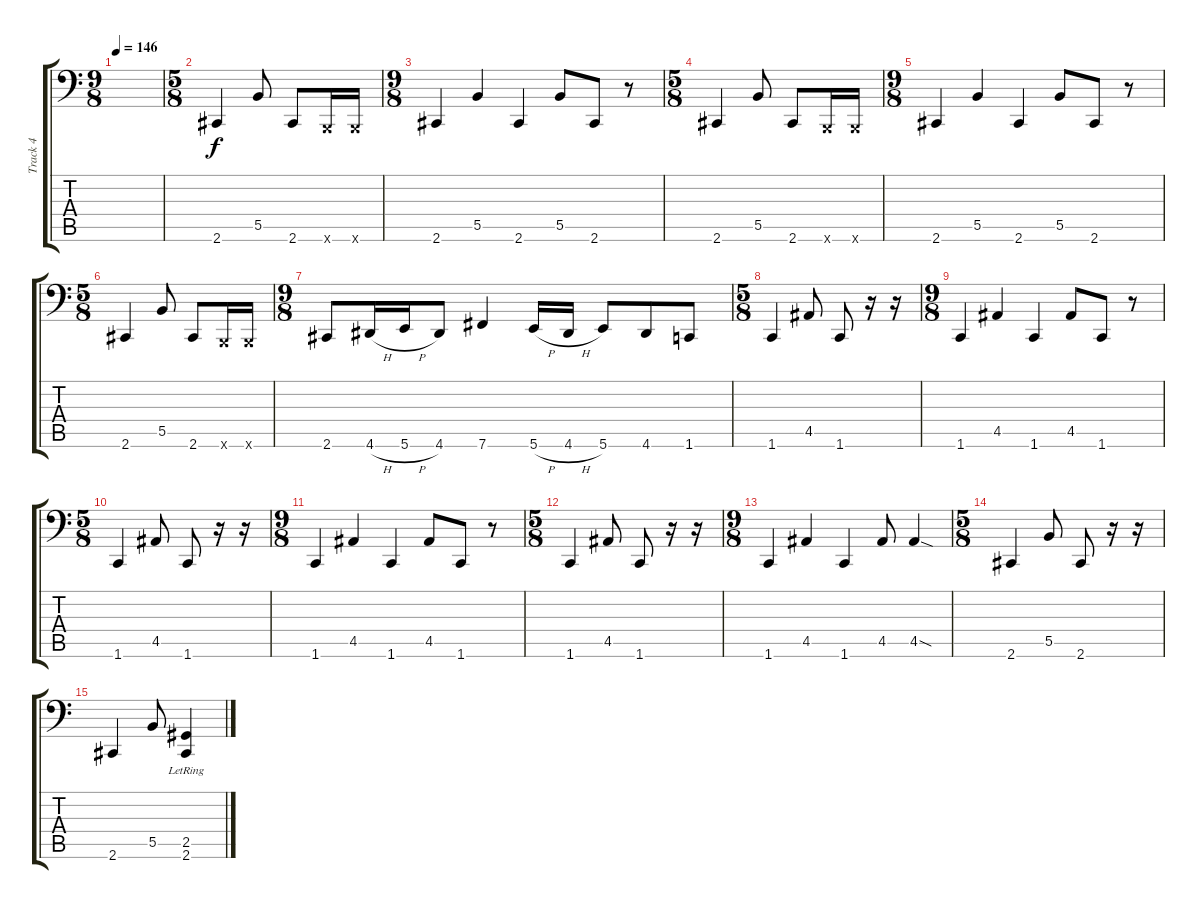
\track ("Track 4" "Track 4") {instrument electricbassfinger}
\staff {score tabs}
\tuning (E3 B2 G2 B1 Gb1 B0) {hide}
\ts (9 8)
\tempo 146
\clef f4
\ks c
|
\ts (5 8)
2.6.4 5.5.8 2.6.8 0.6{x}.16 0.6{x}.16 |
\ts (9 8)
2.6.4 5.5.4 2.6.4 5.5.8 2.6.8 r.8 |
\ts (5 8)
2.6.4 5.5.8 2.6.8 0.6{x}.16 0.6{x}.16 |
\ts (9 8)
2.6.4 5.5.4 2.6.4 5.5.8 2.6.8 r.8 |
\ts (5 8)
2.6.4 5.5.8 2.6.8 0.6{x}.16 0.6{x}.16 |
\ts (9 8)
2.6.8 4.6{h}.16 5.6{h}.16 4.6.8 7.6.4 5.6{h}.16 4.6{h}.16 5.6.8 4.6.8 1.6.8 |
\ts (5 8)
1.6.4 4.5.8 1.6.8 r.16 r.16 |
\ts (9 8)
1.6.4 4.5.4 1.6.4 4.5.8 1.6.8 r.8 |
\ts (5 8)
1.6.4 4.5.8 1.6.8 r.16 r.16 |
\ts (9 8)
1.6.4 4.5.4 1.6.4 4.5.8 1.6.8 r.8 |
\ts (5 8)
1.6.4 4.5.8 1.6.8 r.16 r.16 |
\ts (9 8)
1.6.4 4.5.4 1.6.4 4.5.8 4.5{sod}.4 |
\ts (5 8)
2.6.4 5.5.8 2.6.8 r.16 r.16 |
2.6.4 5.5.8 (2.5 2.6{lr}).4
